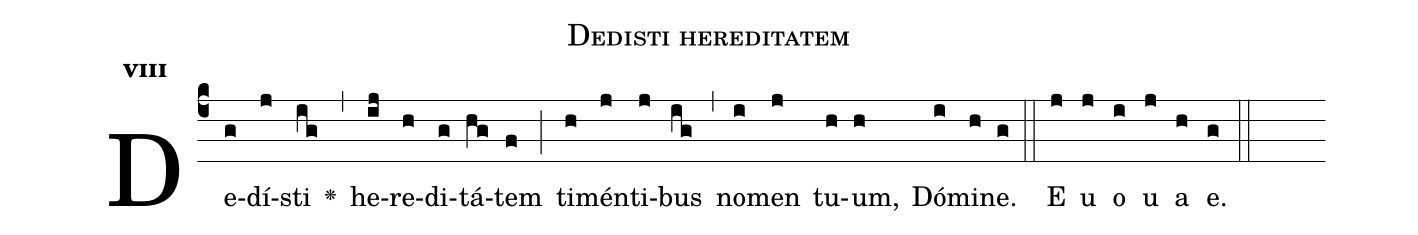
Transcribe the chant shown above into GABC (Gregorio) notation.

name:Dedisti hereditatem;
office-part:Antiphona;
mode:8;
%%
initial-style: 1;
name: Dedisti hereditatem;
book: Antiphonae & Responsoria/Tomus III, p. 63;
occasion: Psalterium Hebdomada II Sabbato;
office-part: Hora media Ant 2;
user-notes: ;
commentary: ;
annotation: 8g;
centering-scheme: english;
fontsize: 12;
font: OFLSortsMillGoudy;
height: 11;
width: 4.5;
%%
(c4)De(g)dí(j)sti(ig) <v>\greheightstar</v>(,) he(ij)re(h)di(g)tá(hg)tem(f) (;) ti(h)mén(j)ti(j)bus(ig) (,) no(i)men(j) tu(h)um,(h) Dó(i)mi(h)ne.(g) (::)
E(j) u(j) o(i) u(j) a(h) e.(g) (::)
